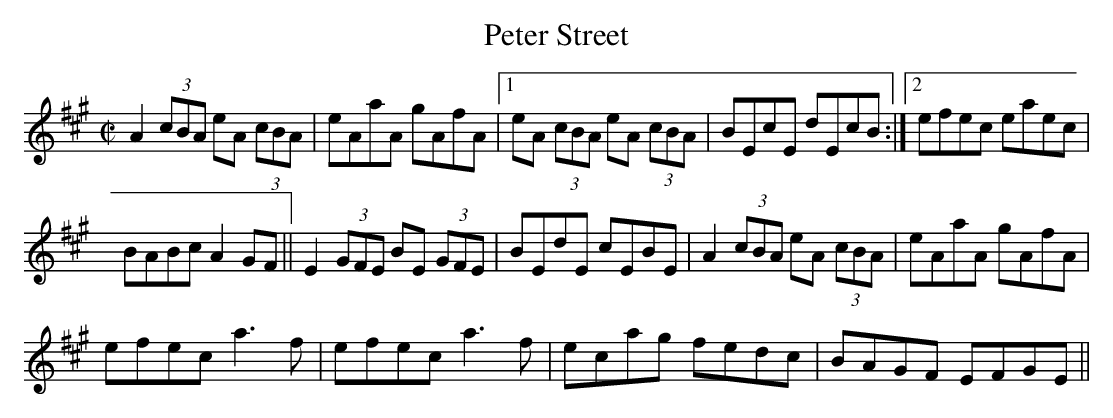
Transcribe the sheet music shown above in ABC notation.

X:1
T:Peter Street
M:C|
K:A
A2 (3cBA eA (3cBA|eAaA gAfA|1 eA (3cBA eA (3cBA|BEcE dEcB:|2 efec eaec|
BABc A2GF||E2 (3GFE BE (3GFE|BEdE cEBE|A2 (3cBA eA (3cBA|eAaA gAfA|
efec a3f|efec a3f|ecag fedc|BAGF EFGE||
